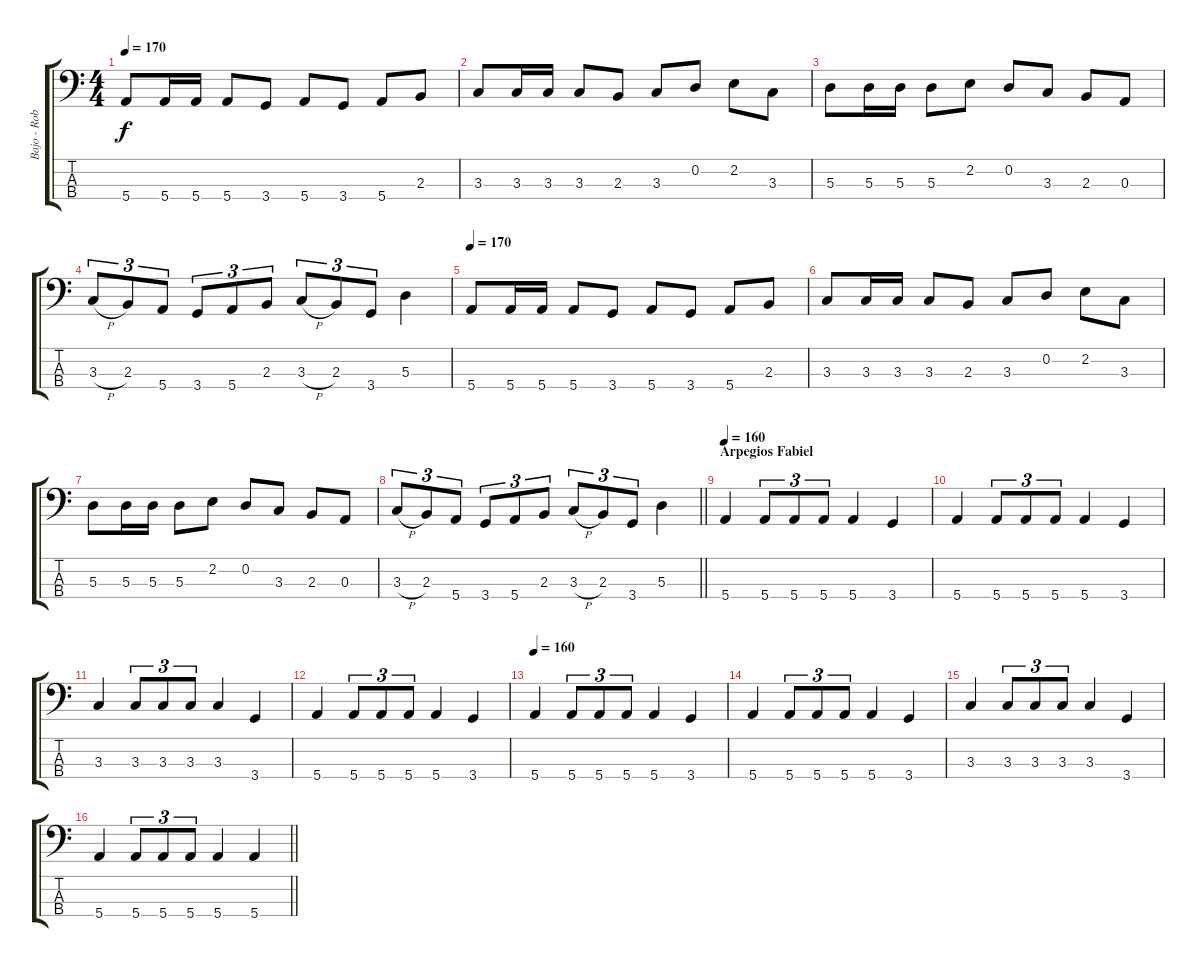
\track ("Bajo - Roberto" "Bajo - Rob") {instrument electricbassfinger}
\staff {score tabs}
\tuning (G2 D2 A1 E1) {hide}
\ts (4 4)
\tempo 170
\clef f4
\ks c
5.4.8{dy f} 5.4.16 5.4.16 5.4.8 3.4.8 5.4.8 3.4.8 5.4.8 2.3.8 |
3.3.8 3.3.16 3.3.16 3.3.8 2.3.8 3.3.8 0.2.8 2.2.8 3.3.8 |
5.3.8 5.3.16 5.3.16 5.3.8 2.2.8 0.2.8 3.3.8 2.3.8 0.3.8 |
3.3{h}.8{tu (3 2)} 2.3.8{tu (3 2)} 5.4.8{tu (3 2)} 3.4.8{tu (3 2)} 5.4.8{tu (3 2)} 2.3.8{tu (3 2)} 3.3{h}.8{tu (3 2)} 2.3.8{tu (3 2)} 3.4.8{tu (3 2)} 5.3.4 |
\tempo 170
5.4.8 5.4.16 5.4.16 5.4.8 3.4.8 5.4.8 3.4.8 5.4.8 2.3.8 |
3.3.8 3.3.16 3.3.16 3.3.8 2.3.8 3.3.8 0.2.8 2.2.8 3.3.8 |
5.3.8 5.3.16 5.3.16 5.3.8 2.2.8 0.2.8 3.3.8 2.3.8 0.3.8 |
\barLineRight lightlight
3.3{h}.8{tu (3 2)} 2.3.8{tu (3 2)} 5.4.8{tu (3 2)} 3.4.8{tu (3 2)} 5.4.8{tu (3 2)} 2.3.8{tu (3 2)} 3.3{h}.8{tu (3 2)} 2.3.8{tu (3 2)} 3.4.8{tu (3 2)} 5.3.4 |
\section ("" "Arpegios Fabiel")
\tempo 160
5.4.4 5.4.8{tu (3 2)} 5.4.8{tu (3 2)} 5.4.8{tu (3 2)} 5.4.4 3.4.4 |
5.4.4 5.4.8{tu (3 2)} 5.4.8{tu (3 2)} 5.4.8{tu (3 2)} 5.4.4 3.4.4 |
3.3.4 3.3.8{tu (3 2)} 3.3.8{tu (3 2)} 3.3.8{tu (3 2)} 3.3.4 3.4.4 |
5.4.4 5.4.8{tu (3 2)} 5.4.8{tu (3 2)} 5.4.8{tu (3 2)} 5.4.4 3.4.4 |
\tempo 160
5.4.4 5.4.8{tu (3 2)} 5.4.8{tu (3 2)} 5.4.8{tu (3 2)} 5.4.4 3.4.4 |
5.4.4 5.4.8{tu (3 2)} 5.4.8{tu (3 2)} 5.4.8{tu (3 2)} 5.4.4 3.4.4 |
3.3.4 3.3.8{tu (3 2)} 3.3.8{tu (3 2)} 3.3.8{tu (3 2)} 3.3.4 3.4.4 |
\barLineRight lightlight
5.4.4 5.4.8{tu (3 2)} 5.4.8{tu (3 2)} 5.4.8{tu (3 2)} 5.4.4 5.4.4
